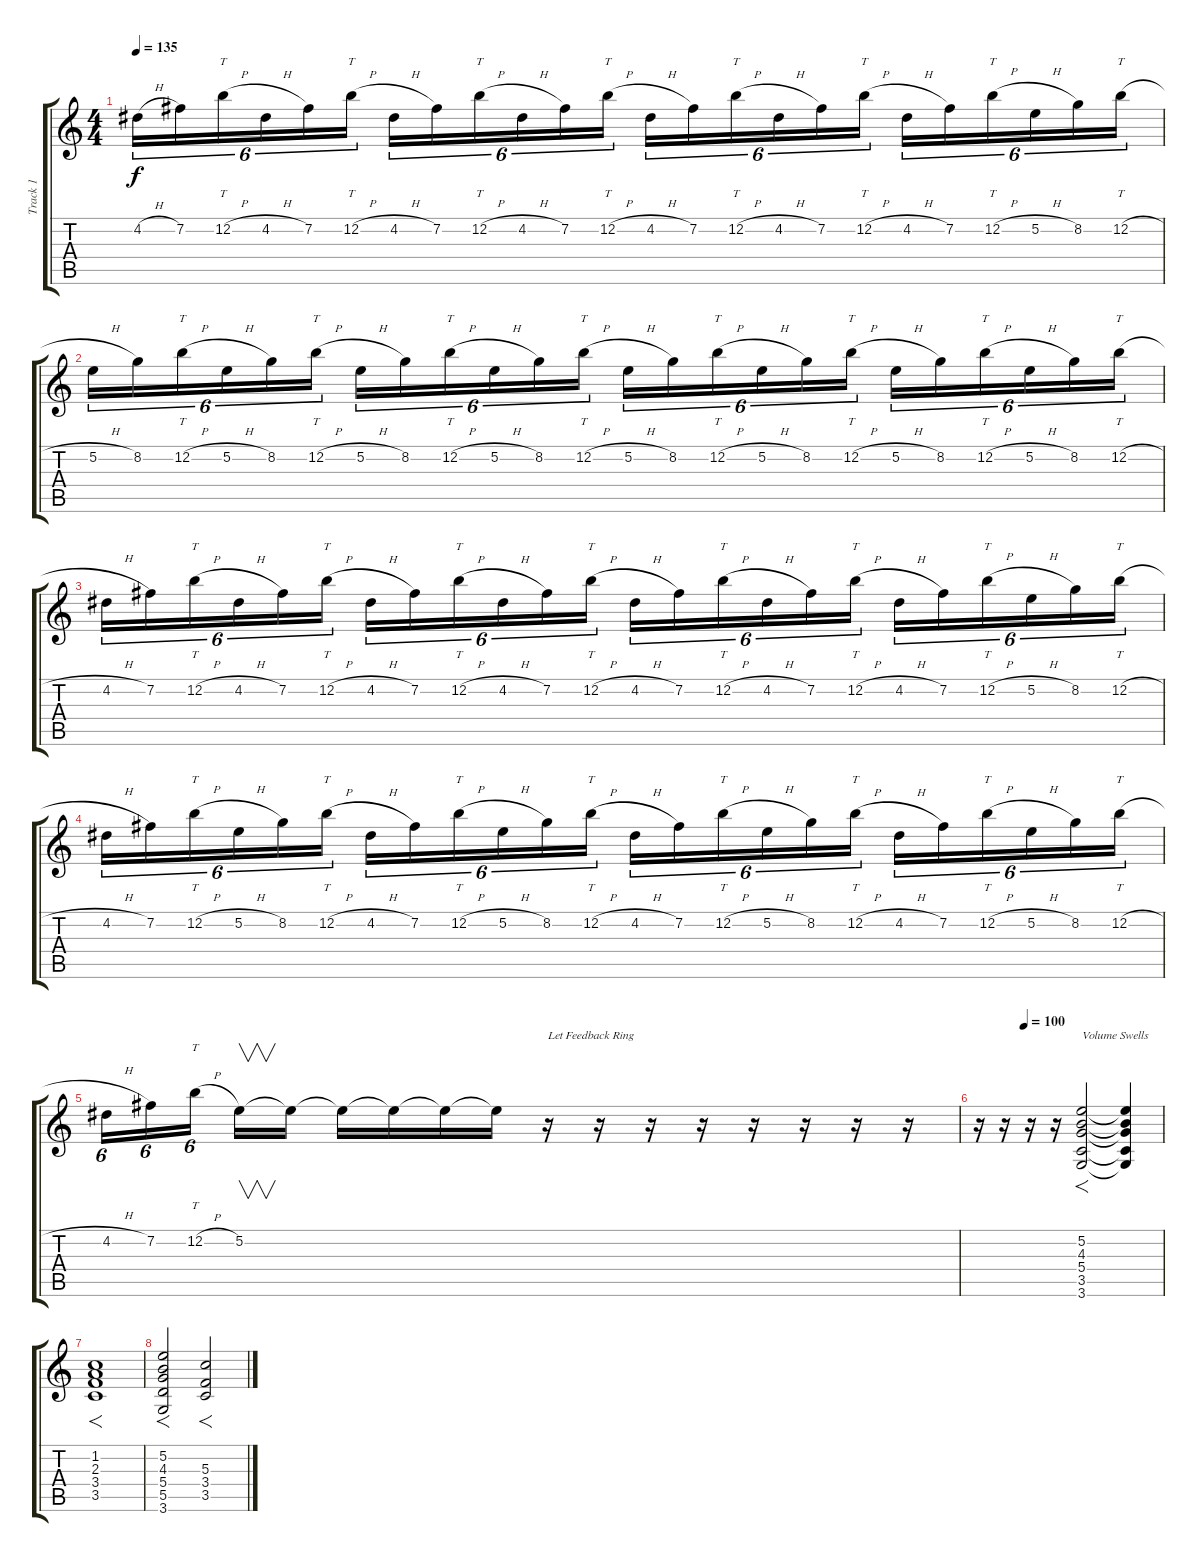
\track ("Track 1" "Track 1") {instrument distortionguitar}
\staff {score tabs}
\tuning (E4 B3 G3 D3 A2 E2) {hide}
\ts (4 4)
\tempo 135
\clef g2
\ks c
4.2{h}.16{tu (6 4) dy f} 7.2.16{tu (6 4)} 12.2{h}.16{tt tu (6 4)} 4.2{h}.16{tu (6 4)} 7.2.16{tu (6 4)} 12.2{h}.16{tt tu (6 4)} 4.2{h}.16{tu (6 4)} 7.2.16{tu (6 4)} 12.2{h}.16{tt tu (6 4)} 4.2{h}.16{tu (6 4)} 7.2.16{tu (6 4)} 12.2{h}.16{tt tu (6 4)} 4.2{h}.16{tu (6 4)} 7.2.16{tu (6 4)} 12.2{h}.16{tt tu (6 4)} 4.2{h}.16{tu (6 4)} 7.2.16{tu (6 4)} 12.2{h}.16{tt tu (6 4)} 4.2{h}.16{tu (6 4)} 7.2.16{tu (6 4)} 12.2{h}.16{tt tu (6 4)} 5.2{h}.16{tu (6 4)} 8.2.16{tu (6 4)} 12.2{h}.16{tt tu (6 4)} |
5.2{h}.16{tu (6 4)} 8.2.16{tu (6 4)} 12.2{h}.16{tt tu (6 4)} 5.2{h}.16{tu (6 4)} 8.2.16{tu (6 4)} 12.2{h}.16{tt tu (6 4)} 5.2{h}.16{tu (6 4)} 8.2.16{tu (6 4)} 12.2{h}.16{tt tu (6 4)} 5.2{h}.16{tu (6 4)} 8.2.16{tu (6 4)} 12.2{h}.16{tt tu (6 4)} 5.2{h}.16{tu (6 4)} 8.2.16{tu (6 4)} 12.2{h}.16{tt tu (6 4)} 5.2{h}.16{tu (6 4)} 8.2.16{tu (6 4)} 12.2{h}.16{tt tu (6 4)} 5.2{h}.16{tu (6 4)} 8.2.16{tu (6 4)} 12.2{h}.16{tt tu (6 4)} 5.2{h}.16{tu (6 4)} 8.2.16{tu (6 4)} 12.2{h}.16{tt tu (6 4)} |
4.2{h}.16{tu (6 4)} 7.2.16{tu (6 4)} 12.2{h}.16{tt tu (6 4)} 4.2{h}.16{tu (6 4)} 7.2.16{tu (6 4)} 12.2{h}.16{tt tu (6 4)} 4.2{h}.16{tu (6 4)} 7.2.16{tu (6 4)} 12.2{h}.16{tt tu (6 4)} 4.2{h}.16{tu (6 4)} 7.2.16{tu (6 4)} 12.2{h}.16{tt tu (6 4)} 4.2{h}.16{tu (6 4)} 7.2.16{tu (6 4)} 12.2{h}.16{tt tu (6 4)} 4.2{h}.16{tu (6 4)} 7.2.16{tu (6 4)} 12.2{h}.16{tt tu (6 4)} 4.2{h}.16{tu (6 4)} 7.2.16{tu (6 4)} 12.2{h}.16{tt tu (6 4)} 5.2{h}.16{tu (6 4)} 8.2.16{tu (6 4)} 12.2{h}.16{tt tu (6 4)} |
4.2{h}.16{tu (6 4)} 7.2.16{tu (6 4)} 12.2{h}.16{tt tu (6 4)} 5.2{h}.16{tu (6 4)} 8.2.16{tu (6 4)} 12.2{h}.16{tt tu (6 4)} 4.2{h}.16{tu (6 4)} 7.2.16{tu (6 4)} 12.2{h}.16{tt tu (6 4)} 5.2{h}.16{tu (6 4)} 8.2.16{tu (6 4)} 12.2{h}.16{tt tu (6 4)} 4.2{h}.16{tu (6 4)} 7.2.16{tu (6 4)} 12.2{h}.16{tt tu (6 4)} 5.2{h}.16{tu (6 4)} 8.2.16{tu (6 4)} 12.2{h}.16{tt tu (6 4)} 4.2{h}.16{tu (6 4)} 7.2.16{tu (6 4)} 12.2{h}.16{tt tu (6 4)} 5.2{h}.16{tu (6 4)} 8.2.16{tu (6 4)} 12.2{h}.16{tt tu (6 4)} |
4.2{h}.16{tu (6 4)} 7.2.16{tu (6 4)} 12.2{h}.16{tt tu (6 4)} 5.2.16{v} 5.2{t}.16 5.2{t}.16 5.2{t}.16 5.2{t}.16 5.2{t}.16 r.16{txt "Let Feedback Ring"} r.16 r.16 r.16 r.16 r.16 r.16 r.16 |
\tempo (100 0.25)
r.16 r.16 r.16 r.16 (5.2 4.3 5.4 3.5 3.6).2{f txt "Volume Swells"} (5.2{t} 4.3{t} 5.4{t} 3.5{t} 3.6{t}).4 |
(1.2 2.3 3.4 3.5).1{f} |
(5.2 4.3 5.4 5.5 3.6).2{f} (5.3 3.4 3.5).2{f}
